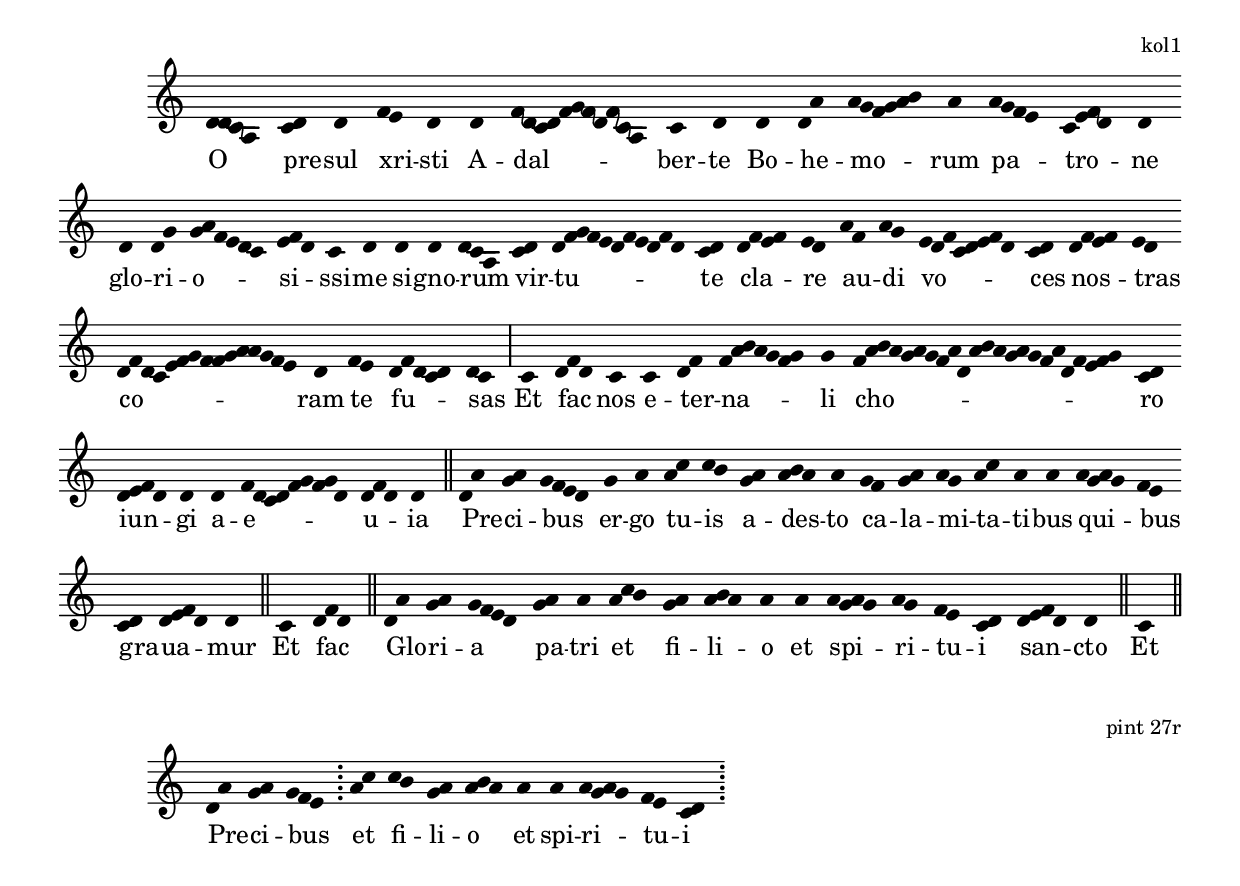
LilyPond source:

\version "2.19.32"

\include "../lib/synopsis.ily"

\score {
  \transpose c c' {
    \plainchant
    \melisma { d d \tli c \sli a, } \bar "" \melisma { c d } d \bar "" \melisma { f e } d \bar "" d \melisma { f \sli d \tli c d f g \tli f \sli d f \mli c \sli a, } c d \bar ""
    d \melisma { d a } \melisma { a g f g a b } a \bar "" \melisma { a g f e } \melisma { c e f \sli d } d \bar "" d \melisma { d g } \melisma { g a f e d c } \melisma { e f d } c d \bar ""
    d d \melisma { d c a, } \bar "" \melisma { c d } \melisma { d f g f e d f e d f d } \melisma { c d } \bar "" \melisma { d f e f } \melisma { e d } \bar ""
    \melisma { a f } \melisma { a g } \bar "" \melisma { e d f c d e f d } \melisma { c d } \bar "" \melisma { d f e f } \melisma { e d } \bar ""
    \melisma { d f d c e f g f f g a a g f e } d \bar "" \melisma { f e } \bar "" \melisma { d f d c d } \melisma { d c } \bar "|"
    c \bar "" \melisma { d f d } \bar "" c \bar "" c \melisma { d f } \melisma { f a b a g f g } g \bar "" \melisma { f a b a g a g f a d a b a g a g f a d f e f g } \melisma { c d } \bar "" \melisma { d e f d } d \bar ""
    d \melisma { f d c d f g f g d } \melisma { d f d } d \bar "||"

    \melisma { d a } \melisma { g a } \melisma { g f e d } \bar "" g a \bar "" \melisma { a c' } \melisma { c' b } \bar ""
    \melisma { g a } \melisma { a b a } a \bar "" \melisma { g f } \melisma { g a } \melisma { a g } \melisma { a c' } a a \bar ""
    \melisma { a g a g } \melisma { f e } \bar "" \melisma { c d } \melisma { d e f d } d \bar "||"

    c \bar "" \melisma { d f d } \bar "||"

    \melisma { d a } \melisma { g a } \melisma { g f e d } \bar "" \melisma { g a } a \bar "" \melisma { a c' b } \bar "" \melisma { g a } \melisma { a b a } a \bar ""
    a \bar "" \melisma { a g a g } \melisma { a g } \melisma { f e } \melisma { c d } \bar "" \melisma { d e f d } d \bar "||"

    c \bar "||"
  }
  \addlyrics {
    O pre -- sul xri -- sti A -- dal -- ber -- te
    Bo -- he -- mo -- rum pa -- tro -- ne glo -- ri -- o -- si -- ssi -- me
    si -- gno -- rum vir -- tu -- te cla -- re
    au -- di vo -- ces nos -- tras
    co -- ram te fu -- sas
    Et fac nos e -- ter -- na -- li cho -- ro iun -- gi
    a -- e -- u -- ia

    Pre -- ci -- bus er -- go tu -- is
    a -- des -- to ca -- la -- mi -- ta -- ti -- bus
    qui -- bus gra -- ua -- mur

    Et fac

    Glo -- ri -- a pa -- tri et fi -- li -- o
    et spi -- ri -- tu -- i san -- cto

    Et
  }
  \header {
    quid = "responsorium"
    modus = "2+1"
    fontes = "kol1"
  }
}

\score {
  \transpose c c' {
    \plainchant
    \melisma { d a } \melisma { g a } \melisma { g f e } \bar ";"
    \melisma { a c' } \melisma { c' b } \melisma { g a } \melisma { a b a } a a \melisma { a g a g } \melisma { f e } \melisma { c d } \bar ";"
  }
  \addlyrics {
    Pre -- ci -- bus
    et fi -- li -- o et spi -- ri -- tu -- i
  }
  \header {
    quid = "responsorium"
    modus = ""
    fontes = "pint 27r"
  }
}